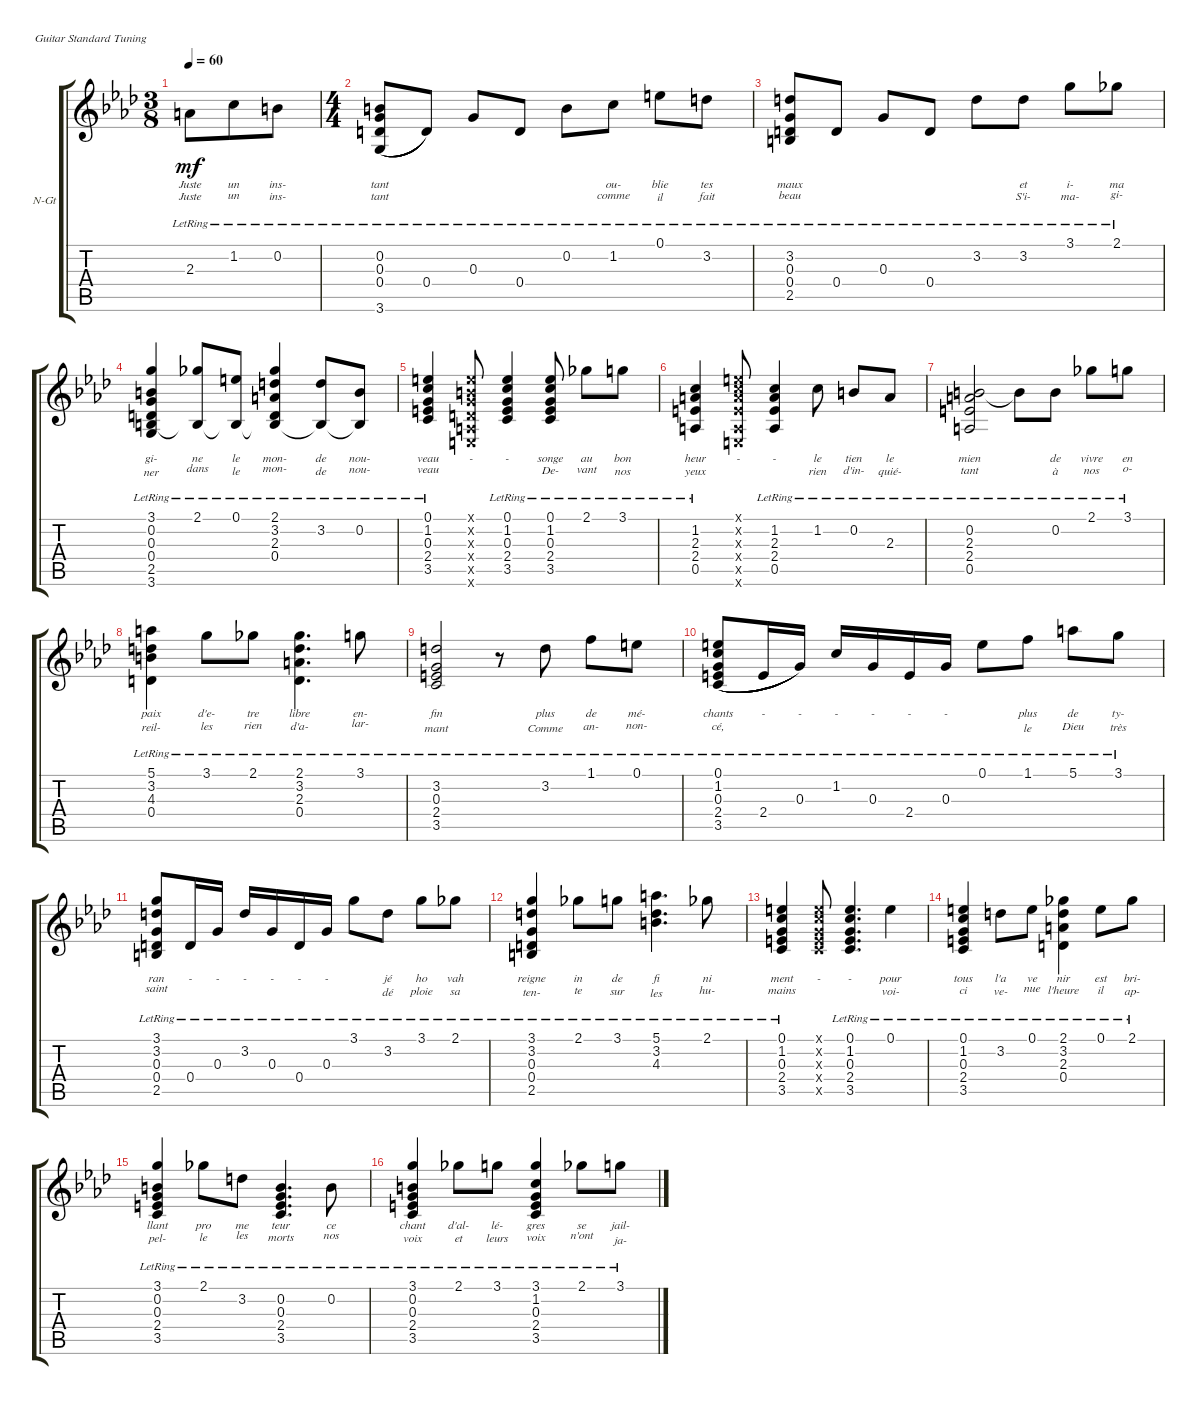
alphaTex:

\defaultSystemsLayout 4
\bracketExtendMode groupsimilarinstruments
\firstSystemTrackNameOrientation horizontal
\otherSystemsTrackNameOrientation horizontal
\track ("Nylon Guitar" "N-Gt") {solo instrument acousticguitarnylon}
\staff {score tabs}
\tuning (E4 B3 G3 D3 A2 E2)
\ts (3 8)
\tempo 60
\clef g2
\ks ab
2.3{lr}.8{lyrics (0 "Juste") lyrics (1 "Juste") lyrics (2 "") lyrics (3 "") lyrics (4 "") dy mf instrument acousticguitarnylon} 1.2{lr}.8{lyrics (0 "un") lyrics (1 "un") lyrics (2 "") lyrics (3 "") lyrics (4 "")} 0.2{lr}.8{lyrics (0 "ins-") lyrics (1 "ins-") lyrics (2 "") lyrics (3 "") lyrics (4 "")} |
\ts (4 4)
(0.4{lr} 0.2{lr} 0.3{lr} 3.6{lr}).8{lyrics (0 "tant") lyrics (1 "tant") lyrics (2 "") lyrics (3 "") lyrics (4 "") legatoorigin} 0.4{lr}.8{lyrics (0 "") lyrics (1 "") lyrics (2 "") lyrics (3 "") lyrics (4 "")} 0.3{lr}.8{lyrics (0 "") lyrics (1 "") lyrics (2 "") lyrics (3 "") lyrics (4 "")} 0.4{lr}.8{lyrics (0 "") lyrics (1 "") lyrics (2 "") lyrics (3 "") lyrics (4 "")} 0.2{lr}.8{lyrics (0 "") lyrics (1 "") lyrics (2 "") lyrics (3 "") lyrics (4 "")} 1.2{lr}.8{lyrics (0 "ou-") lyrics (1 "comme") lyrics (2 "") lyrics (3 "") lyrics (4 "")} 0.1{lr}.8{lyrics (0 "blie") lyrics (1 "il") lyrics (2 "") lyrics (3 "") lyrics (4 "")} 3.2{lr}.8{lyrics (0 "tes") lyrics (1 "fait") lyrics (2 "") lyrics (3 "") lyrics (4 "")} |
(2.5{lr} 0.4{lr} 0.3{lr} 3.2{lr}).8{lyrics (0 "maux") lyrics (1 "beau") lyrics (2 "") lyrics (3 "") lyrics (4 "")} 0.4{lr}.8{lyrics (0 "") lyrics (1 "") lyrics (2 "") lyrics (3 "") lyrics (4 "")} 0.3{lr}.8{lyrics (0 "") lyrics (1 "") lyrics (2 "") lyrics (3 "") lyrics (4 "")} 0.4{lr}.8{lyrics (0 "") lyrics (1 "") lyrics (2 "") lyrics (3 "") lyrics (4 "")} 3.2{lr}.8{lyrics (0 "") lyrics (1 "") lyrics (2 "") lyrics (3 "") lyrics (4 "")} 3.2{lr}.8{lyrics (0 "et") lyrics (1 "S'i-") lyrics (2 "") lyrics (3 "") lyrics (4 "")} 3.1{lr}.8{lyrics (0 "i-") lyrics (1 "ma-") lyrics (2 "") lyrics (3 "") lyrics (4 "")} 2.1{lr}.8{lyrics (0 "ma") lyrics (1 "gi-") lyrics (2 "") lyrics (3 "") lyrics (4 "")} |
(3.6{lr} 2.5{lr} 0.4{lr} 0.3{lr} 0.2{lr} 3.1{lr}).4{lyrics (0 "gi-") lyrics (1 "ner") lyrics (2 "") lyrics (3 "") lyrics (4 "")} (2.1{lr} 2.5{lr t}).8{lyrics (0 "ne") lyrics (1 "dans") lyrics (2 "") lyrics (3 "") lyrics (4 "")} (0.1{lr} 2.5{lr t}).8{lyrics (0 "le") lyrics (1 "le") lyrics (2 "") lyrics (3 "") lyrics (4 "")} (2.1{lr} 3.2{lr} 2.3{lr} 0.4{lr} 2.5{lr t}).4{lyrics (0 "mon-") lyrics (1 "mon-") lyrics (2 "") lyrics (3 "") lyrics (4 "")} (3.2{lr} 2.5{lr t}).8{lyrics (0 "de") lyrics (1 "de") lyrics (2 "") lyrics (3 "") lyrics (4 "")} (0.2{lr} 2.5{lr t}).8{lyrics (0 "nou-") lyrics (1 "nou-") lyrics (2 "") lyrics (3 "") lyrics (4 "")} |
(0.1{lr} 1.2{lr} 0.3{lr} 2.4{lr} 3.5{lr}).4{lyrics (0 "veau") lyrics (1 "veau") lyrics (2 "") lyrics (3 "") lyrics (4 "")} (0.6{x} 0.5{x} 0.4{x} 0.3{x} 0.2{x} 0.1{x}).8{lyrics (0 "-") lyrics (1 "") lyrics (2 "") lyrics (3 "") lyrics (4 "")} (3.5{lr} 2.4{lr} 0.3{lr} 1.2{lr} 0.1{lr}).4{lyrics (0 "-") lyrics (1 "") lyrics (2 "") lyrics (3 "") lyrics (4 "")} (3.5{lr} 2.4{lr} 0.3{lr} 1.2{lr} 0.1{lr}).8{lyrics (0 "songe") lyrics (1 "De-") lyrics (2 "") lyrics (3 "") lyrics (4 "")} 2.1{lr}.8{lyrics (0 "au") lyrics (1 "vant") lyrics (2 "") lyrics (3 "") lyrics (4 "")} 3.1{lr}.8{lyrics (0 "bon") lyrics (1 "nos") lyrics (2 "") lyrics (3 "") lyrics (4 "")} |
(0.5{lr} 2.4{lr} 2.3{lr} 1.2{lr}).4{lyrics (0 "heur") lyrics (1 "yeux") lyrics (2 "") lyrics (3 "") lyrics (4 "")} (0.5{x} 2.4{x} 2.3{x} 1.2{x} 0.6{x} 0.1{x}).8{lyrics (0 "-") lyrics (1 "") lyrics (2 "") lyrics (3 "") lyrics (4 "")} (0.5{lr} 2.4{lr} 2.3{lr} 1.2{lr}).4{lyrics (0 "-") lyrics (1 "") lyrics (2 "") lyrics (3 "") lyrics (4 "")} 1.2{lr}.8{lyrics (0 "le") lyrics (1 "rien") lyrics (2 "") lyrics (3 "") lyrics (4 "")} 0.2{lr}.8{lyrics (0 "tien") lyrics (1 "d'in-") lyrics (2 "") lyrics (3 "") lyrics (4 "")} 2.3{lr}.8{lyrics (0 "le") lyrics (1 "quié-") lyrics (2 "") lyrics (3 "") lyrics (4 "")} |
(0.2{lr} 2.3{lr} 2.4{lr} 0.5{lr}).2{lyrics (0 "mien") lyrics (1 "tant") lyrics (2 "") lyrics (3 "") lyrics (4 "")} 0.2{lr t}.8{lyrics (0 "") lyrics (1 "") lyrics (2 "") lyrics (3 "") lyrics (4 "")} 0.2{lr}.8{lyrics (0 "de") lyrics (1 "à") lyrics (2 "") lyrics (3 "") lyrics (4 "")} 2.1{lr}.8{lyrics (0 "vivre") lyrics (1 "nos") lyrics (2 "") lyrics (3 "") lyrics (4 "")} 3.1{lr}.8{lyrics (0 "en") lyrics (1 "o-") lyrics (2 "") lyrics (3 "") lyrics (4 "")} |
(5.1{lr} 3.2{lr} 4.3{lr} 0.4{lr}).4{lyrics (0 "paix") lyrics (1 "reil-") lyrics (2 "") lyrics (3 "") lyrics (4 "")} 3.1{lr}.8{lyrics (0 "d'e-") lyrics (1 "les") lyrics (2 "") lyrics (3 "") lyrics (4 "")} 2.1{lr}.8{lyrics (0 "tre") lyrics (1 "rien") lyrics (2 "") lyrics (3 "") lyrics (4 "")} (2.1{lr} 3.2{lr} 2.3{lr} 0.4{lr}).4{d lyrics (0 "libre") lyrics (1 "d'a-") lyrics (2 "") lyrics (3 "") lyrics (4 "")} 3.1{lr}.8{lyrics (0 "en-") lyrics (1 "lar-") lyrics (2 "") lyrics (3 "") lyrics (4 "")} |
(3.2{lr} 3.5{lr} 2.4{lr} 0.3{lr}).2{lyrics (0 "fin") lyrics (1 "mant") lyrics (2 "") lyrics (3 "") lyrics (4 "")} r.8 3.2{lr}.8{lyrics (0 "plus") lyrics (1 "Comme") lyrics (2 "") lyrics (3 "") lyrics (4 "")} 1.1{lr}.8{lyrics (0 "de") lyrics (1 "an-") lyrics (2 "") lyrics (3 "") lyrics (4 "")} 0.1{lr}.8{lyrics (0 "mé-") lyrics (1 "non-") lyrics (2 "") lyrics (3 "") lyrics (4 "")} |
(3.5{lr} 2.4{lr} 1.2{lr} 0.1{lr} 0.3{lr}).8{lyrics (0 "chants") lyrics (1 "cé,") lyrics (2 "") lyrics (3 "") lyrics (4 "") legatoorigin} 2.4{lr}.16{lyrics (0 "-") lyrics (1 "") lyrics (2 "") lyrics (3 "") lyrics (4 "") legatoorigin} 0.3{lr}.16{lyrics (0 "-") lyrics (1 "") lyrics (2 "") lyrics (3 "") lyrics (4 "")} 1.2{lr}.16{lyrics (0 "-") lyrics (1 "") lyrics (2 "") lyrics (3 "") lyrics (4 "")} 0.3{lr}.16{lyrics (0 "-") lyrics (1 "") lyrics (2 "") lyrics (3 "") lyrics (4 "")} 2.4{lr}.16{lyrics (0 "-") lyrics (1 "") lyrics (2 "") lyrics (3 "") lyrics (4 "")} 0.3{lr}.16{lyrics (0 "-") lyrics (1 "") lyrics (2 "") lyrics (3 "") lyrics (4 "")} 0.1{lr}.8{lyrics (0 "") lyrics (1 "") lyrics (2 "") lyrics (3 "") lyrics (4 "")} 1.1{lr}.8{lyrics (0 "plus") lyrics (1 "le") lyrics (2 "") lyrics (3 "") lyrics (4 "")} 5.1{lr}.8{lyrics (0 "de") lyrics (1 "Dieu") lyrics (2 "") lyrics (3 "") lyrics (4 "")} 3.1{lr}.8{lyrics (0 "ty-") lyrics (1 "très") lyrics (2 "") lyrics (3 "") lyrics (4 "")} |
(2.5{lr} 0.4{lr} 0.3{lr} 3.2{lr} 3.1{lr}).8{lyrics (0 "ran") lyrics (1 "saint") lyrics (2 "") lyrics (3 "") lyrics (4 "")} 0.4{lr}.16{lyrics (0 "-") lyrics (1 "") lyrics (2 "") lyrics (3 "") lyrics (4 "")} 0.3{lr}.16{lyrics (0 "-") lyrics (1 "") lyrics (2 "") lyrics (3 "") lyrics (4 "")} 3.2{lr}.16{lyrics (0 "-") lyrics (1 "") lyrics (2 "") lyrics (3 "") lyrics (4 "")} 0.3{lr}.16{lyrics (0 "-") lyrics (1 "") lyrics (2 "") lyrics (3 "") lyrics (4 "")} 0.4{lr}.16{lyrics (0 "-") lyrics (1 "") lyrics (2 "") lyrics (3 "") lyrics (4 "")} 0.3{lr}.16{lyrics (0 "-") lyrics (1 "") lyrics (2 "") lyrics (3 "") lyrics (4 "")} 3.1{lr}.8{lyrics (0 "") lyrics (1 "") lyrics (2 "") lyrics (3 "") lyrics (4 "")} 3.2{lr}.8{lyrics (0 "jé") lyrics (1 "dé") lyrics (2 "") lyrics (3 "") lyrics (4 "")} 3.1{lr}.8{lyrics (0 "ho") lyrics (1 "ploie") lyrics (2 "") lyrics (3 "") lyrics (4 "")} 2.1{lr}.8{lyrics (0 "vah") lyrics (1 "sa") lyrics (2 "") lyrics (3 "") lyrics (4 "")} |
(3.1{lr} 3.2{lr} 0.3{lr} 0.4{lr} 2.5{lr}).4{lyrics (0 "reigne") lyrics (1 "ten-") lyrics (2 "") lyrics (3 "") lyrics (4 "")} 2.1{lr}.8{lyrics (0 "in") lyrics (1 "te") lyrics (2 "") lyrics (3 "") lyrics (4 "")} 3.1{lr}.8{lyrics (0 "de") lyrics (1 "sur") lyrics (2 "") lyrics (3 "") lyrics (4 "")} (5.1{lr} 3.2{lr} 4.3{lr}).4{d lyrics (0 "fi") lyrics (1 "les") lyrics (2 "") lyrics (3 "") lyrics (4 "")} 2.1{lr}.8{lyrics (0 "ni") lyrics (1 "hu-") lyrics (2 "") lyrics (3 "") lyrics (4 "")} |
(0.1{lr} 1.2{lr} 0.3{lr} 2.4{lr} 3.5{lr}).4{lyrics (0 "ment") lyrics (1 "mains") lyrics (2 "") lyrics (3 "") lyrics (4 "")} (3.5{x} 2.4{x} 0.3{x} 1.2{x} 0.1{x}).8{lyrics (0 "-") lyrics (1 "") lyrics (2 "") lyrics (3 "") lyrics (4 "")} (3.5{lr} 2.4{lr} 0.3{lr} 1.2{lr} 0.1{lr}).4{d lyrics (0 "-") lyrics (1 "") lyrics (2 "") lyrics (3 "") lyrics (4 "")} 0.1{lr}.4{lyrics (0 "pour") lyrics (1 "voi-") lyrics (2 "") lyrics (3 "") lyrics (4 "")} |
(3.5{lr} 2.4{lr} 0.3{lr} 1.2{lr} 0.1{lr}).4{lyrics (0 "tous") lyrics (1 "ci") lyrics (2 "") lyrics (3 "") lyrics (4 "")} 3.2{lr}.8{lyrics (0 "l'a") lyrics (1 "ve-") lyrics (2 "") lyrics (3 "") lyrics (4 "")} 0.1{lr}.8{lyrics (0 "ve") lyrics (1 "nue") lyrics (2 "") lyrics (3 "") lyrics (4 "")} (2.1{lr} 3.2{lr} 2.3{lr} 0.4{lr}).4{lyrics (0 "nir") lyrics (1 "l'heure") lyrics (2 "") lyrics (3 "") lyrics (4 "")} 0.1{lr}.8{lyrics (0 "est") lyrics (1 "il") lyrics (2 "") lyrics (3 "") lyrics (4 "")} 2.1{lr}.8{lyrics (0 "bri-") lyrics (1 "ap-") lyrics (2 "") lyrics (3 "") lyrics (4 "")} |
(3.1{lr} 0.2{lr} 0.3{lr} 2.4{lr} 3.5{lr}).4{lyrics (0 "llant") lyrics (1 "pel-") lyrics (2 "") lyrics (3 "") lyrics (4 "")} 2.1{lr}.8{lyrics (0 "pro") lyrics (1 "le") lyrics (2 "") lyrics (3 "") lyrics (4 "")} 3.2{lr}.8{lyrics (0 "me") lyrics (1 "les") lyrics (2 "") lyrics (3 "") lyrics (4 "")} (0.2{lr} 0.3{lr} 2.4{lr} 3.5{lr}).4{d lyrics (0 "teur") lyrics (1 "morts") lyrics (2 "") lyrics (3 "") lyrics (4 "")} 0.2{lr}.8{lyrics (0 "ce") lyrics (1 "nos") lyrics (2 "") lyrics (3 "") lyrics (4 "")} |
(3.1{lr} 0.2{lr} 0.3{lr} 2.4{lr} 3.5{lr}).4{lyrics (0 "chant") lyrics (1 "voix") lyrics (2 "") lyrics (3 "") lyrics (4 "")} 2.1{lr}.8{lyrics (0 "d'al-") lyrics (1 "et") lyrics (2 "") lyrics (3 "") lyrics (4 "")} 3.1{lr}.8{lyrics (0 "lé-") lyrics (1 "leurs") lyrics (2 "") lyrics (3 "") lyrics (4 "")} (3.1{lr} 1.2{lr} 0.3{lr} 2.4{lr} 3.5{lr}).4{lyrics (0 "gres") lyrics (1 "voix") lyrics (2 "") lyrics (3 "") lyrics (4 "")} 2.1{lr}.8{lyrics (0 "se") lyrics (1 "n'ont") lyrics (2 "") lyrics (3 "") lyrics (4 "")} 3.1{lr}.8{lyrics (0 "jail-") lyrics (1 "ja-") lyrics (2 "") lyrics (3 "") lyrics (4 "")}
